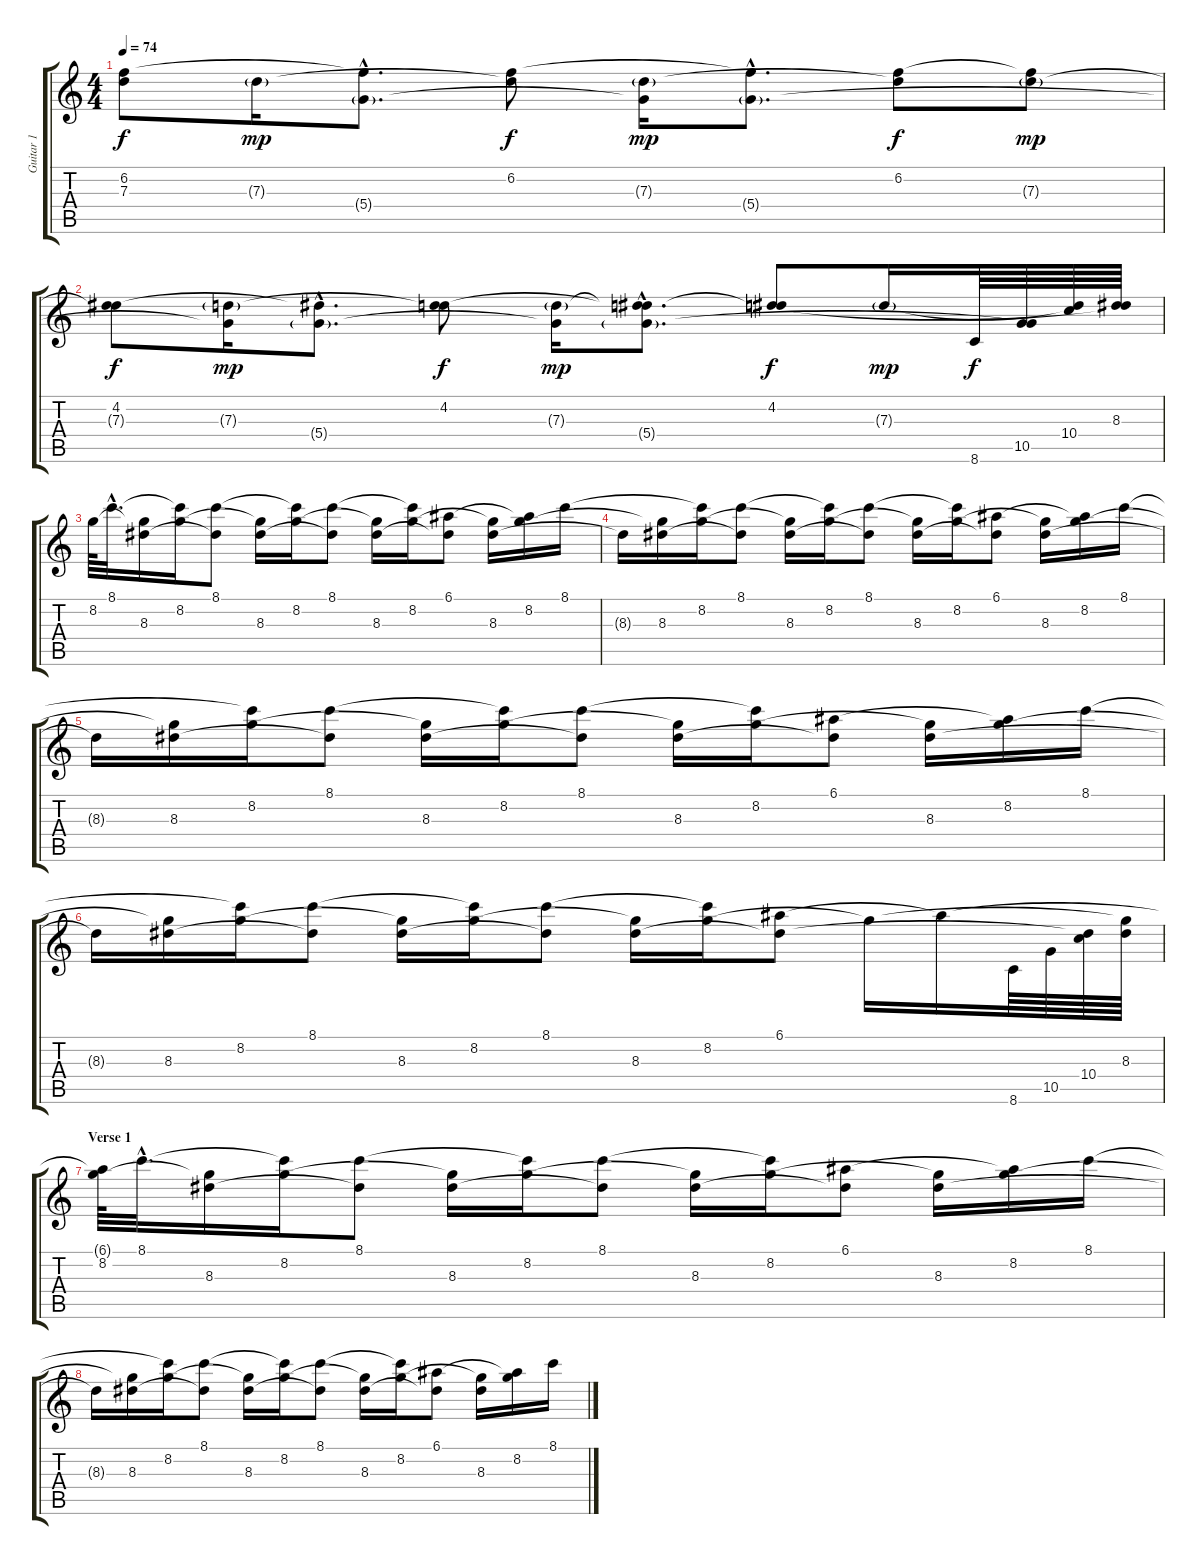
\track ("Guitar 1" "Guitar 1") {instrument electricguitarclean}
\staff {score tabs}
\tuning (E4 B3 G3 D3 A2 E2) {hide}
\ts (4 4)
\tempo 74
\clef g2
\ks c
(6.2 7.3{t}).8{dy f} 7.3{g}.16{dy mp} (6.2{hac t} 5.4{g hac}).8{d} (6.2 7.3{t}).8{dy f} (7.3{g} 5.4{t}).16{dy mp} (6.2{hac t} 5.4{g hac}).8{d} (6.2 7.3{t}).8{dy f} (6.2{t} 7.3{g}).8{dy mp} |
(4.2 7.3{t}).8{dy f} (7.3{g} 5.4{t}).16{dy mp} (4.2{hac t} 5.4{g hac}).8{d} (4.2 7.3{t}).8{dy f} (7.3{g} 5.4{t}).16{dy mp} (4.2{hac t} 7.3{hac t} 5.4{g hac}).8{d} (4.2 7.3{t}).8{dy f} 7.3{g}.16{dy mp} 8.6.64{dy f} (5.4{t} 10.5).64 (7.3{t} 10.4).64 (4.2{t} 8.3).64 |
8.2.64 8.1{hac}.32{d} (8.2{t} 8.3).16 (8.1{t} 8.2).16 (8.1 8.3{t}).8 (8.2{t} 8.3).16 (8.1{t} 8.2).16 (8.1 8.3{t}).8 (8.2{t} 8.3).16 (8.1{t} 8.2).16 (6.1 8.3{t}).8 (8.2{t} 8.3).16 (6.1{t} 8.2).16 8.1.16 |
8.3{t}.16 (8.2{t} 8.3).16 (8.1{t} 8.2).16 (8.1 8.3{t}).8 (8.2{t} 8.3).16 (8.1{t} 8.2).16 (8.1 8.3{t}).8 (8.2{t} 8.3).16 (8.1{t} 8.2).16 (6.1 8.3{t}).8 (8.2{t} 8.3).16 (6.1{t} 8.2).16 8.1.16 |
8.3{t}.16 (8.2{t} 8.3).16 (8.1{t} 8.2).16 (8.1 8.3{t}).8 (8.2{t} 8.3).16 (8.1{t} 8.2).16 (8.1 8.3{t}).8 (8.2{t} 8.3).16 (8.1{t} 8.2).16 (6.1 8.3{t}).8 (8.2{t} 8.3).16 (6.1{t} 8.2).16 8.1.16 |
8.3{t}.16 (8.2{t} 8.3).16 (8.1{t} 8.2).16 (8.1 8.3{t}).8 (8.2{t} 8.3).16 (8.1{t} 8.2).16 (8.1 8.3{t}).8 (8.2{t} 8.3).16 (8.1{t} 8.2).16 (6.1 8.3{t}).8 8.2{t}.16 6.1{t}.16 8.6.64 10.5.64 (8.3{t} 10.4).64 (8.2{t} 8.3).64 |
\section ("" "Verse 1")
(6.1{t} 8.2).64 8.1{hac}.32{d} (8.2{t} 8.3).16{volume 7 instrument acousticguitarsteel} (8.1{t} 8.2).16 (8.1 8.3{t}).8 (8.2{t} 8.3).16 (8.1{t} 8.2).16 (8.1 8.3{t}).8 (8.2{t} 8.3).16 (8.1{t} 8.2).16 (6.1 8.3{t}).8 (8.2{t} 8.3).16 (6.1{t} 8.2).16 8.1.16 |
8.3{t}.16 (8.2{t} 8.3).16 (8.1{t} 8.2).16 (8.1 8.3{t}).8 (8.2{t} 8.3).16 (8.1{t} 8.2).16 (8.1 8.3{t}).8 (8.2{t} 8.3).16 (8.1{t} 8.2).16 (6.1 8.3{t}).8 (8.2{t} 8.3).16 (6.1{t} 8.2).16 8.1.16
